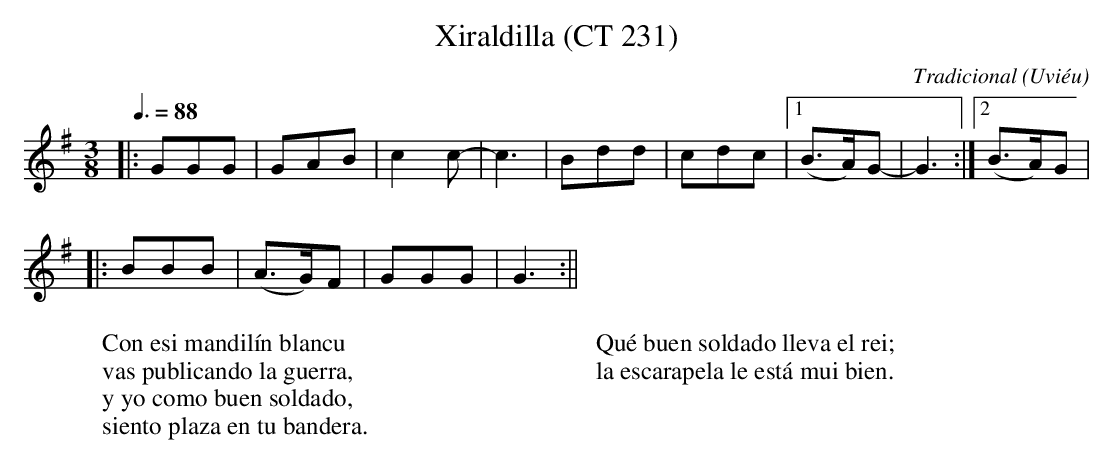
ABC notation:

X:1
T:Xiraldilla (CT 231)
C:Tradicional
O:Uviéu
M:3/8
L:1/8
Q:3/8=88
W:Con esi mandilín blancu
W:vas publicando la guerra,
W:y yo como buen soldado,
W:siento plaza en tu bandera.
W:
W:Qué buen soldado lleva el rei;
W:la escarapela le está mui bien.
K:G
|: GGG|GAB|c2 c-|c3|Bdd|cdc|[1(B>A)G-|G3 :|[2(B>A)G|
|: BBB|(A>G)F|GGG|G3 :||
